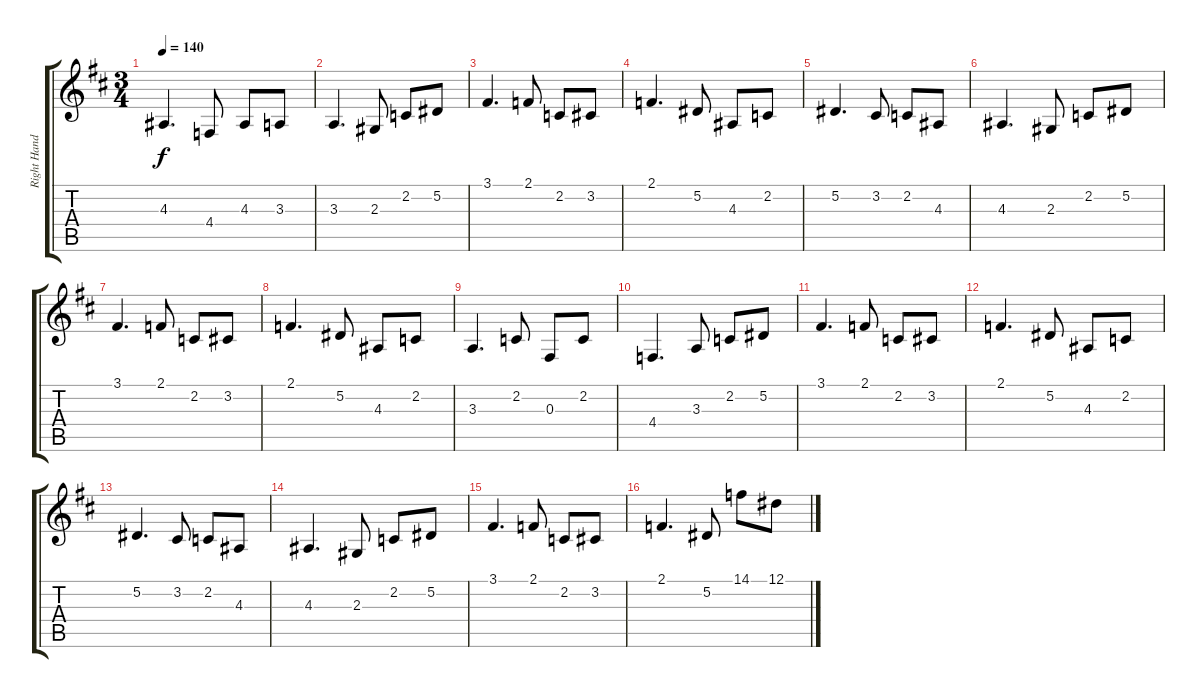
\track ("Right Hand Lead" "Right Hand") {instrument acousticgrandpiano}
\staff {score tabs}
\tuning (Eb4 Bb3 Gb3 Db3 Ab2 Eb2) {hide}
\ts (3 4)
\tempo 140
\clef g2
\ks d
4.3.4{d dy f} 4.4.8 4.3.8 3.3.8 |
3.3.4{d} 2.3.8 2.2.8 5.2.8 |
3.1.4{d} 2.1.8 2.2.8 3.2.8 |
2.1.4{d} 5.2.8 4.3.8 2.2.8 |
5.2.4{d} 3.2.8 2.2.8 4.3.8 |
4.3.4{d} 2.3.8 2.2.8 5.2.8 |
3.1.4{d} 2.1.8 2.2.8 3.2.8 |
2.1.4{d} 5.2.8 4.3.8 2.2.8 |
3.3.4{d} 2.2.8 0.3.8 2.2.8 |
4.4.4{d} 3.3.8 2.2.8 5.2.8 |
3.1.4{d} 2.1.8 2.2.8 3.2.8 |
2.1.4{d} 5.2.8 4.3.8 2.2.8 |
5.2.4{d} 3.2.8 2.2.8 4.3.8 |
4.3.4{d} 2.3.8 2.2.8 5.2.8 |
3.1.4{d} 2.1.8 2.2.8 3.2.8 |
2.1.4{d} 5.2.8 14.1.8 12.1.8
